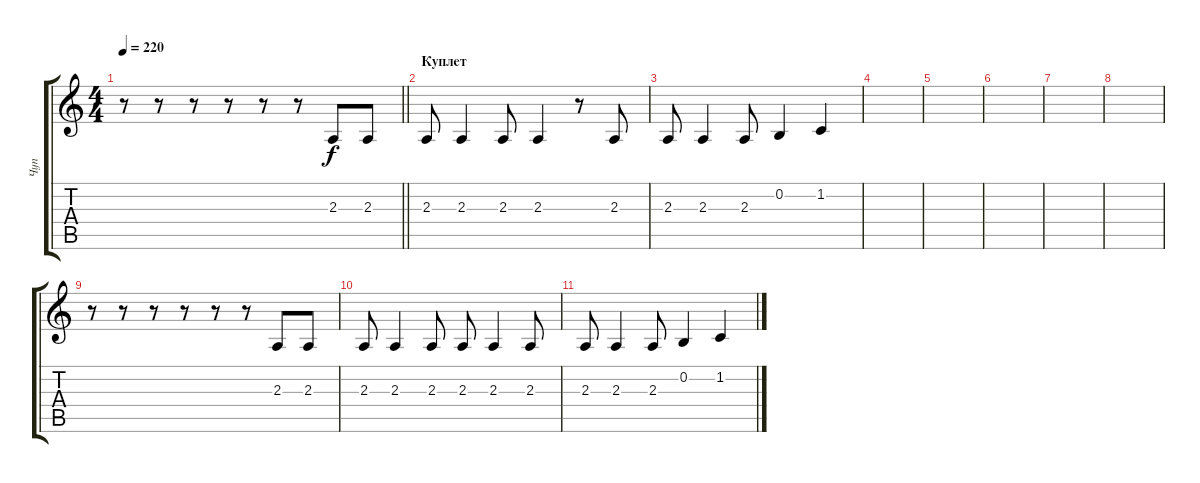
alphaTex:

\track ("Чуп" "Чуп") {instrument tenorsax}
\staff {score tabs}
\tuning (E4 B3 G3 D3 A2 E2) {hide}
\ts (4 4)
\tempo 220
\clef g2
\barLineRight lightlight
\ks c
r.8{dy f} r.8 r.8 r.8 r.8 r.8 2.3.8 2.3.8 |
\section ("" "Куплет")
2.3.8 2.3.4 2.3.8 2.3.4 r.8 2.3.8 |
2.3.8 2.3.4 2.3.8 0.2.4 1.2.4 |
|
|
|
|
|
r.8 r.8 r.8 r.8 r.8 r.8 2.3.8 2.3.8 |
2.3.8 2.3.4 2.3.8 2.3.8 2.3.4 2.3.8 |
2.3.8 2.3.4 2.3.8 0.2.4 1.2.4
